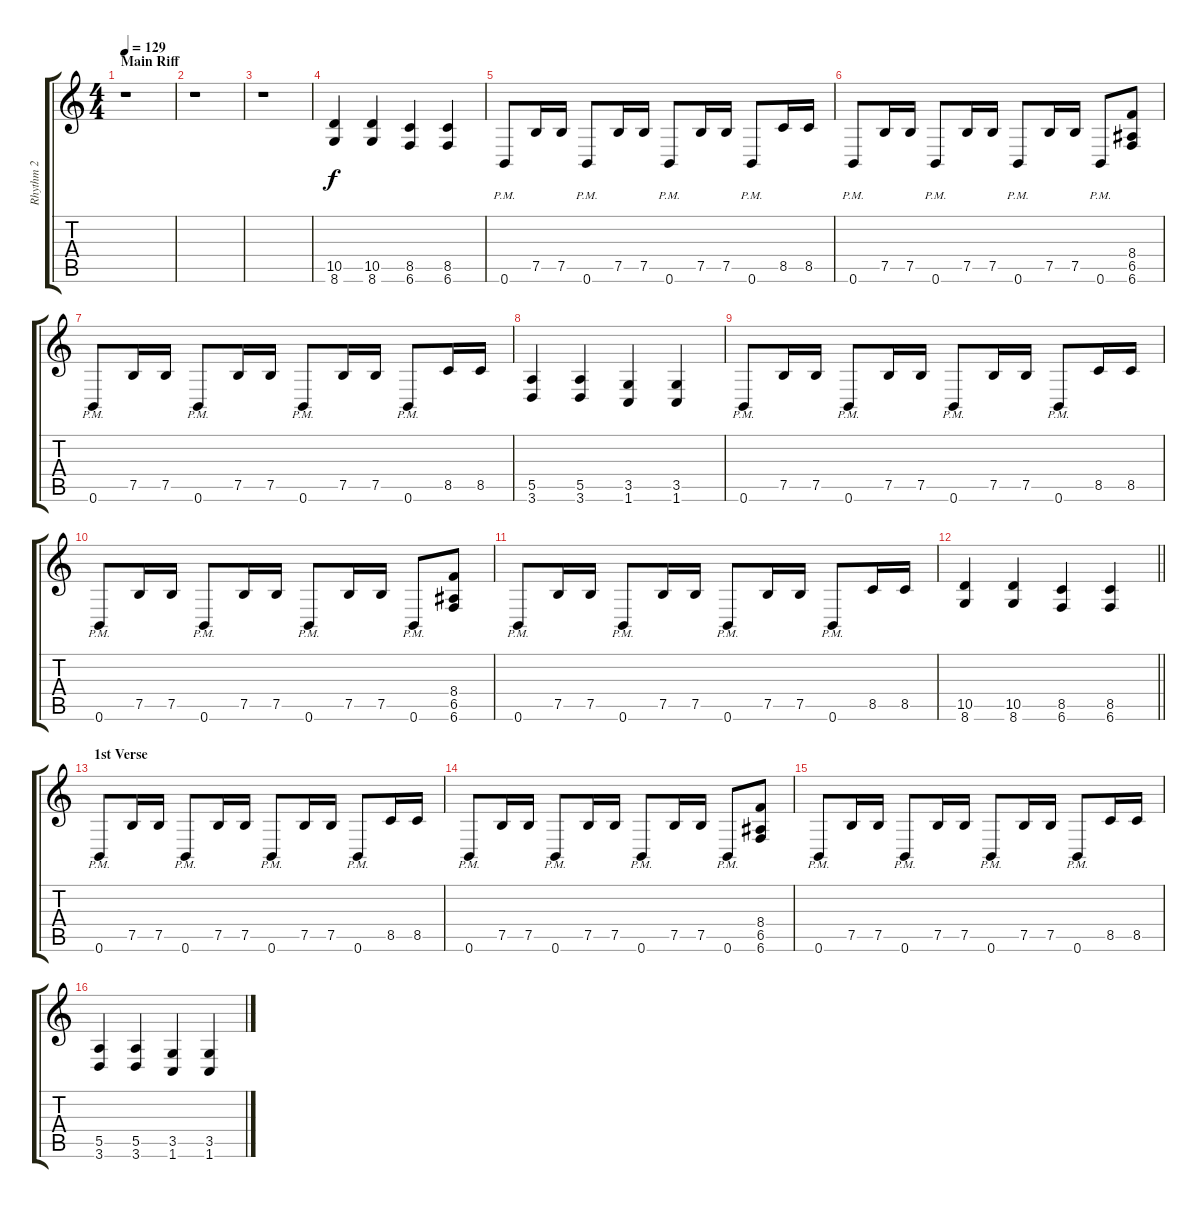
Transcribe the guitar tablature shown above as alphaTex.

\track ("Rhythm 2" "Rhythm 2") {instrument overdrivenguitar}
\staff {score tabs}
\tuning (B3 Gb3 D3 A2 E2 B1) {hide}
\ts (4 4)
\section ("" "Main Riff")
\tempo 129
\clef g2
\ks c
r.1{dy f} |
r.1 |
r.1 |
(10.5 8.6).4 (10.5 8.6).4 (8.5 6.6).4 (8.5 6.6).4 |
0.6{pm}.8 7.5.16 7.5.16 0.6{pm}.8 7.5.16 7.5.16 0.6{pm}.8 7.5.16 7.5.16 0.6{pm}.8 8.5.16 8.5.16 |
0.6{pm}.8 7.5.16 7.5.16 0.6{pm}.8 7.5.16 7.5.16 0.6{pm}.8 7.5.16 7.5.16 0.6{pm}.8 (8.4 6.5 6.6).8 |
0.6{pm}.8 7.5.16 7.5.16 0.6{pm}.8 7.5.16 7.5.16 0.6{pm}.8 7.5.16 7.5.16 0.6{pm}.8 8.5.16 8.5.16 |
(5.5 3.6).4 (5.5 3.6).4 (3.5 1.6).4 (3.5 1.6).4 |
0.6{pm}.8 7.5.16 7.5.16 0.6{pm}.8 7.5.16 7.5.16 0.6{pm}.8 7.5.16 7.5.16 0.6{pm}.8 8.5.16 8.5.16 |
0.6{pm}.8 7.5.16 7.5.16 0.6{pm}.8 7.5.16 7.5.16 0.6{pm}.8 7.5.16 7.5.16 0.6{pm}.8 (8.4 6.5 6.6).8 |
0.6{pm}.8 7.5.16 7.5.16 0.6{pm}.8 7.5.16 7.5.16 0.6{pm}.8 7.5.16 7.5.16 0.6{pm}.8 8.5.16 8.5.16 |
\barLineRight lightlight
(10.5 8.6).4 (10.5 8.6).4 (8.5 6.6).4 (8.5 6.6).4 |
\section ("" "1st Verse ")
0.6{pm}.8 7.5.16 7.5.16 0.6{pm}.8 7.5.16 7.5.16 0.6{pm}.8 7.5.16 7.5.16 0.6{pm}.8 8.5.16 8.5.16 |
0.6{pm}.8 7.5.16 7.5.16 0.6{pm}.8 7.5.16 7.5.16 0.6{pm}.8 7.5.16 7.5.16 0.6{pm}.8 (8.4 6.5 6.6).8 |
0.6{pm}.8 7.5.16 7.5.16 0.6{pm}.8 7.5.16 7.5.16 0.6{pm}.8 7.5.16 7.5.16 0.6{pm}.8 8.5.16 8.5.16 |
(5.5 3.6).4 (5.5 3.6).4 (3.5 1.6).4 (3.5 1.6).4
